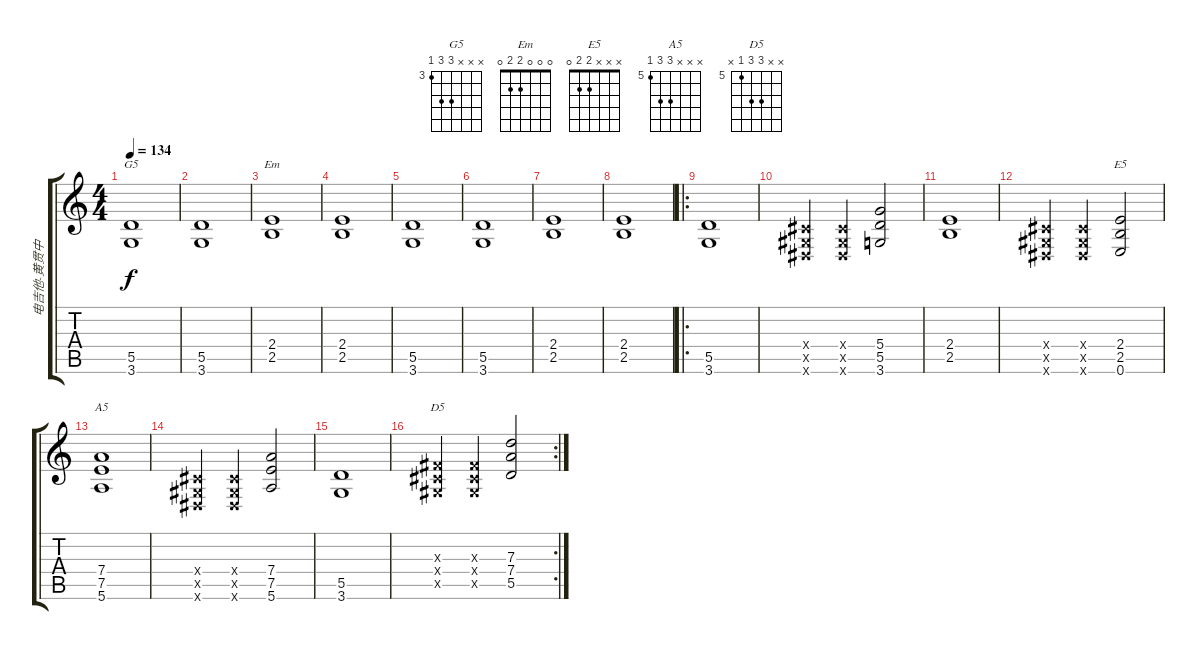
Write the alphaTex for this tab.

\track ("电吉他-黄贯中" "电吉他-黄贯中") {instrument distortionguitar}
\staff {score tabs}
\tuning (E4 B3 G3 D3 A2 E2) {hide}
\chord ("G5" x x x 5 5 3) {firstfret 3}
\chord ("Em" 0 0 0 2 2 0)
\chord ("E5" x x x 2 2 0)
\chord ("A5" x x x 7 7 5) {firstfret 5}
\chord ("D5" x x 7 7 5 x) {firstfret 5}
\ts (4 4)
\tempo 134
\clef g2
\ks c
(5.5 3.6).1{ch "G5" dy f instrument distortionguitar} |
(5.5 3.6).1 |
(2.4 2.5).1{ch "Em"} |
(2.4 2.5).1 |
(5.5 3.6).1 |
(5.5 3.6).1 |
(2.4 2.5).1 |
(2.4 2.5).1 |
\ro
(5.5 3.6).1 |
(-1.4{x} -1.5{x} -1.6{x}).4 (-1.4{x} -1.5{x} -1.6{x}).4 (5.4 5.5 3.6).2 |
(2.4 2.5).1 |
(-1.4{x} -1.5{x} -1.6{x}).4 (-1.4{x} -1.5{x} -1.6{x}).4 (2.4 2.5 0.6).2{ch "E5"} |
(7.4 7.5 5.6).1{ch "A5"} |
(-1.4{x} -1.5{x} -1.6{x}).4 (-1.4{x} -1.5{x} -1.6{x}).4 (7.4 7.5 5.6).2 |
(5.5 3.6).1 |
\rc 2
(-1.3{x} -1.4{x} -1.5{x}).4{ch "D5"} (-1.3{x} -1.4{x} -1.5{x}).4 (7.3 7.4 5.5).2
